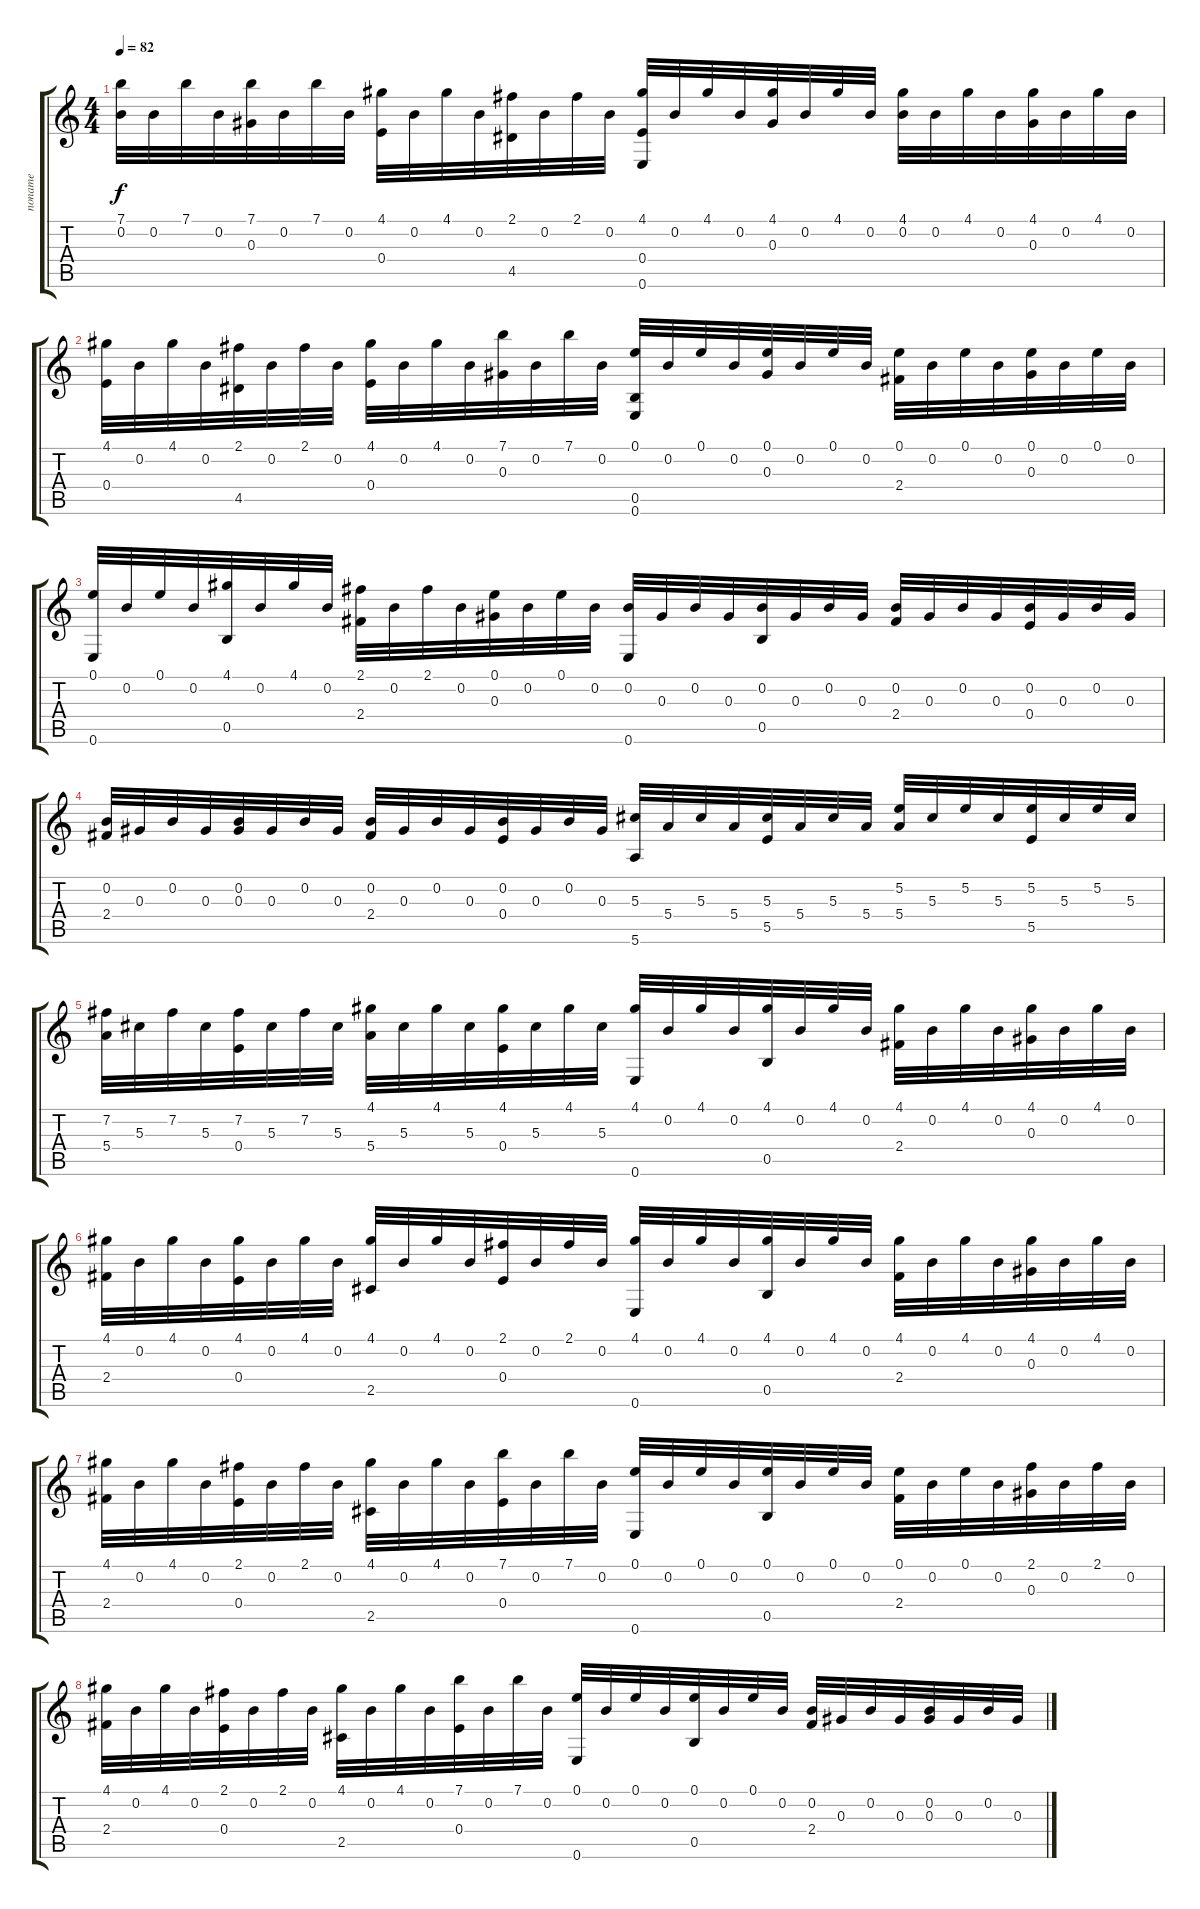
\track ("noname" "noname") {instrument acousticguitarnylon}
\staff {score tabs}
\tuning (E4 B3 Ab3 E3 B2 E2) {hide}
\ts (4 4)
\tempo 82
\clef g2
\ks c
(7.1 0.2).32{dy f} 0.2.32 7.1.32 0.2.32 (7.1 0.3).32 0.2.32 7.1.32 0.2.32 (4.1 0.4).32 0.2.32 4.1.32 0.2.32 (2.1 4.5).32 0.2.32 2.1.32 0.2.32 (4.1 0.4 0.6).32 0.2.32 4.1.32 0.2.32 (4.1 0.3).32 0.2.32 4.1.32 0.2.32 (4.1 0.2).32 0.2.32 4.1.32 0.2.32 (4.1 0.3).32 0.2.32 4.1.32 0.2.32 |
(4.1 0.4).32 0.2.32 4.1.32 0.2.32 (2.1 4.5).32 0.2.32 2.1.32 0.2.32 (4.1 0.4).32 0.2.32 4.1.32 0.2.32 (7.1 0.3).32 0.2.32 7.1.32 0.2.32 (0.1 0.5 0.6).32 0.2.32 0.1.32 0.2.32 (0.1 0.3).32 0.2.32 0.1.32 0.2.32 (0.1 2.4).32 0.2.32 0.1.32 0.2.32 (0.1 0.3).32 0.2.32 0.1.32 0.2.32 |
(0.1 0.6).32 0.2.32 0.1.32 0.2.32 (4.1 0.5).32 0.2.32 4.1.32 0.2.32 (2.1 2.4).32 0.2.32 2.1.32 0.2.32 (0.1 0.3).32 0.2.32 0.1.32 0.2.32 (0.2 0.6).32 0.3.32 0.2.32 0.3.32 (0.2 0.5).32 0.3.32 0.2.32 0.3.32 (0.2 2.4).32 0.3.32 0.2.32 0.3.32 (0.2 0.4).32 0.3.32 0.2.32 0.3.32 |
(0.2 2.4).32 0.3.32 0.2.32 0.3.32 (0.2 0.3).32 0.3.32 0.2.32 0.3.32 (0.2 2.4).32 0.3.32 0.2.32 0.3.32 (0.2 0.4).32 0.3.32 0.2.32 0.3.32 (5.3 5.6).32 5.4.32 5.3.32 5.4.32 (5.3 5.5).32 5.4.32 5.3.32 5.4.32 (5.2 5.4).32 5.3.32 5.2.32 5.3.32 (5.2 5.5).32 5.3.32 5.2.32 5.3.32 |
(7.2 5.4).32 5.3.32 7.2.32 5.3.32 (7.2 0.4).32 5.3.32 7.2.32 5.3.32 (4.1 5.4).32 5.3.32 4.1.32 5.3.32 (4.1 0.4).32 5.3.32 4.1.32 5.3.32 (4.1 0.6).32 0.2.32 4.1.32 0.2.32 (4.1 0.5).32 0.2.32 4.1.32 0.2.32 (4.1 2.4).32 0.2.32 4.1.32 0.2.32 (4.1 0.3).32 0.2.32 4.1.32 0.2.32 |
(4.1 2.4).32 0.2.32 4.1.32 0.2.32 (4.1 0.4).32 0.2.32 4.1.32 0.2.32 (4.1 2.5).32 0.2.32 4.1.32 0.2.32 (2.1 0.4).32 0.2.32 2.1.32 0.2.32 (4.1 0.6).32 0.2.32 4.1.32 0.2.32 (4.1 0.5).32 0.2.32 4.1.32 0.2.32 (4.1 2.4).32 0.2.32 4.1.32 0.2.32 (4.1 0.3).32 0.2.32 4.1.32 0.2.32 |
(4.1 2.4).32 0.2.32 4.1.32 0.2.32 (2.1 0.4).32 0.2.32 2.1.32 0.2.32 (4.1 2.5).32 0.2.32 4.1.32 0.2.32 (7.1 0.4).32 0.2.32 7.1.32 0.2.32 (0.1 0.6).32 0.2.32 0.1.32 0.2.32 (0.1 0.5).32 0.2.32 0.1.32 0.2.32 (0.1 2.4).32 0.2.32 0.1.32 0.2.32 (2.1 0.3).32 0.2.32 2.1.32 0.2.32 |
(4.1 2.4).32 0.2.32 4.1.32 0.2.32 (2.1 0.4).32 0.2.32 2.1.32 0.2.32 (4.1 2.5).32 0.2.32 4.1.32 0.2.32 (7.1 0.4).32 0.2.32 7.1.32 0.2.32 (0.1 0.6).32 0.2.32 0.1.32 0.2.32 (0.1 0.5).32 0.2.32 0.1.32 0.2.32 (0.2 2.4).32 0.3.32 0.2.32 0.3.32 (0.2 0.3).32 0.3.32 0.2.32 0.3.32
